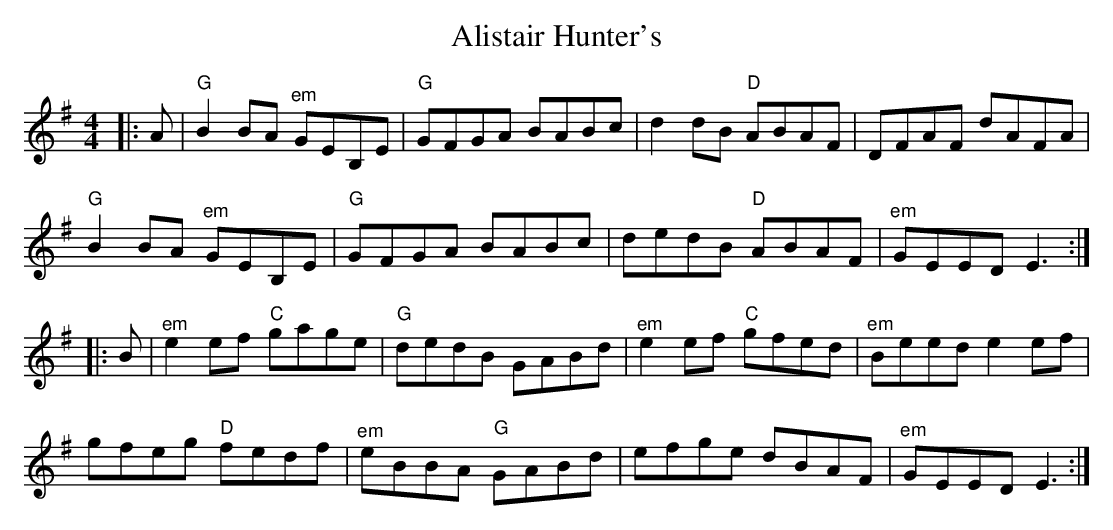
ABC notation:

X:1
T: Alistair Hunter's
M: 4/4
L: 1/8
K: Emin
|:A|"G"B2BA "^em"GEB,E|"G"GFGA BABc|d2dB "D"ABAF|DFAF dAFA|
"G"B2BA "^em"GEB,E|"G"GFGA BABc|dedB "D"ABAF|"^em"GEED E3:|
|:B|"^em"e2ef "C"gage|"G"dedB GABd|"^em"e2ef "C"gfed|"^em"Beed e2ef|
gfeg "D"fedf|"^em"eBBA "G"GABd|efge dBAF|"^em"GEED E3:|
